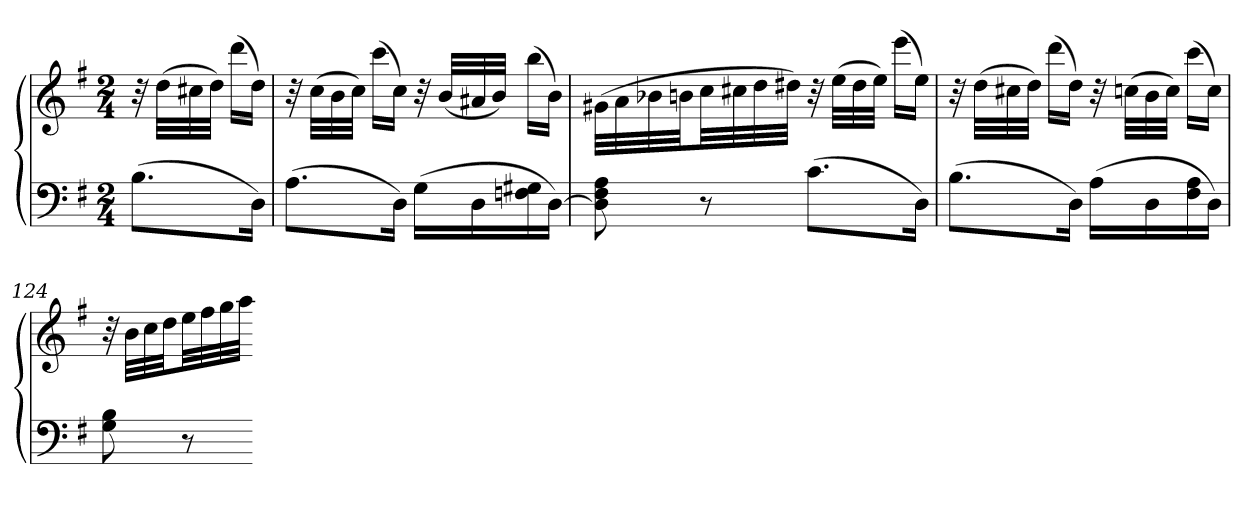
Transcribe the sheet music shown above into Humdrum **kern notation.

**kern	**kern
*part1	*part1
*staff2	*staff1
*clefF4	*clefG2
*k[f#]	*k[f#]
*G:	*G:
*M2/4	*M2/4
=	=
(8.BL	32r
.	(32ddLLL
.	32cc#X
.	32ddJJJ)
.	(16dddLL
16DJk)	16ddJJ)
=121	=121
(8.AL	32r
.	(32ccLLL
.	32b
.	32ccJJJ)
.	(16cccLL
16DJk)	16ccJJ)
(16GLL	32r
.	(32bLLL
16D	32a#X
.	32bJJJ)
16Fn 16G#X	(16bbLL
[16DJJ)	16bJJ)
=122	=122
8D] 8F# 8A	(32g#XLLL
.	32a
.	32b-X
.	32bnJJ
8r	32ccLL
.	32cc#X
.	32dd
.	32dd#XJJJ)
(8.cL	32r
.	(32eeLLL
.	32dd#
.	32eeJJJ)
.	(16eeeLL
16DJk)	16eeJJ)
=123	=123
(8.BL	32r
.	(32ddLLL
.	32cc#X
.	32ddJJJ)
.	(16dddLL
16DJk)	16ddJJ)
(16ALL	32r
.	(32ccnLLL
16D	32b
.	32ccJJJ)
16F# 16A	(16cccLL
16DJJ)	16ccJJ)
=124	=124
8G 8B	32r
.	32bLLL
.	32cc
.	32ddJJ
8r	32eeLL
.	32ff#
.	32gg
.	32aaJJJ
=-	=-
*-	*-
